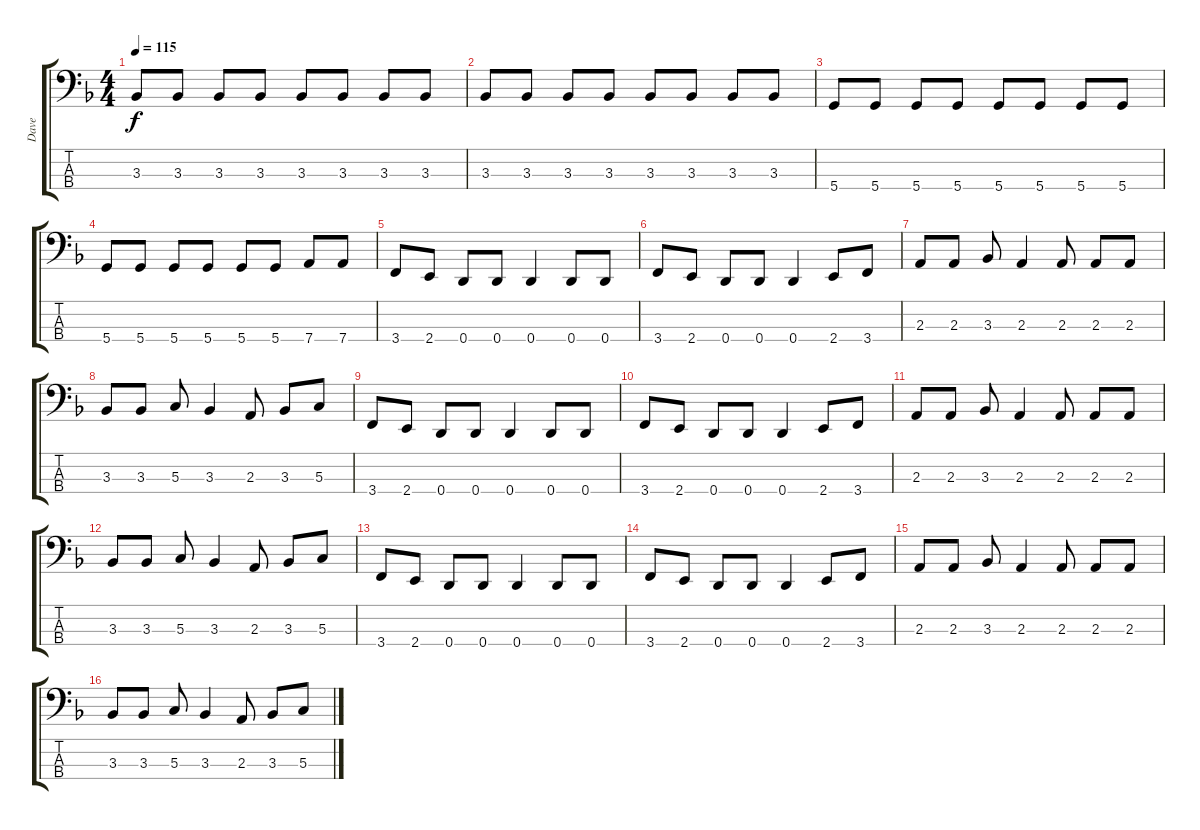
\track ("Dave" "Dave") {instrument electricbasspick}
\staff {score tabs}
\tuning (F2 C2 G1 D1) {hide}
\ts (4 4)
\tempo 115
\clef f4
\ks dminor
3.3.8{dy f} 3.3.8 3.3.8 3.3.8 3.3.8 3.3.8 3.3.8 3.3.8 |
3.3.8 3.3.8 3.3.8 3.3.8 3.3.8 3.3.8 3.3.8 3.3.8 |
5.4.8 5.4.8 5.4.8 5.4.8 5.4.8 5.4.8 5.4.8 5.4.8 |
5.4.8 5.4.8 5.4.8 5.4.8 5.4.8 5.4.8 7.4.8 7.4.8 |
3.4.8 2.4.8 0.4.8 0.4.8 0.4.4 0.4.8 0.4.8 |
3.4.8 2.4.8 0.4.8 0.4.8 0.4.4 2.4.8 3.4.8 |
2.3.8 2.3.8 3.3.8 2.3.4 2.3.8 2.3.8 2.3.8 |
3.3.8 3.3.8 5.3.8 3.3.4 2.3.8 3.3.8 5.3.8 |
3.4.8 2.4.8 0.4.8 0.4.8 0.4.4 0.4.8 0.4.8 |
3.4.8 2.4.8 0.4.8 0.4.8 0.4.4 2.4.8 3.4.8 |
2.3.8 2.3.8 3.3.8 2.3.4 2.3.8 2.3.8 2.3.8 |
3.3.8 3.3.8 5.3.8 3.3.4 2.3.8 3.3.8 5.3.8 |
3.4.8 2.4.8 0.4.8 0.4.8 0.4.4 0.4.8 0.4.8 |
3.4.8 2.4.8 0.4.8 0.4.8 0.4.4 2.4.8 3.4.8 |
2.3.8 2.3.8 3.3.8 2.3.4 2.3.8 2.3.8 2.3.8 |
3.3.8 3.3.8 5.3.8 3.3.4 2.3.8 3.3.8 5.3.8
